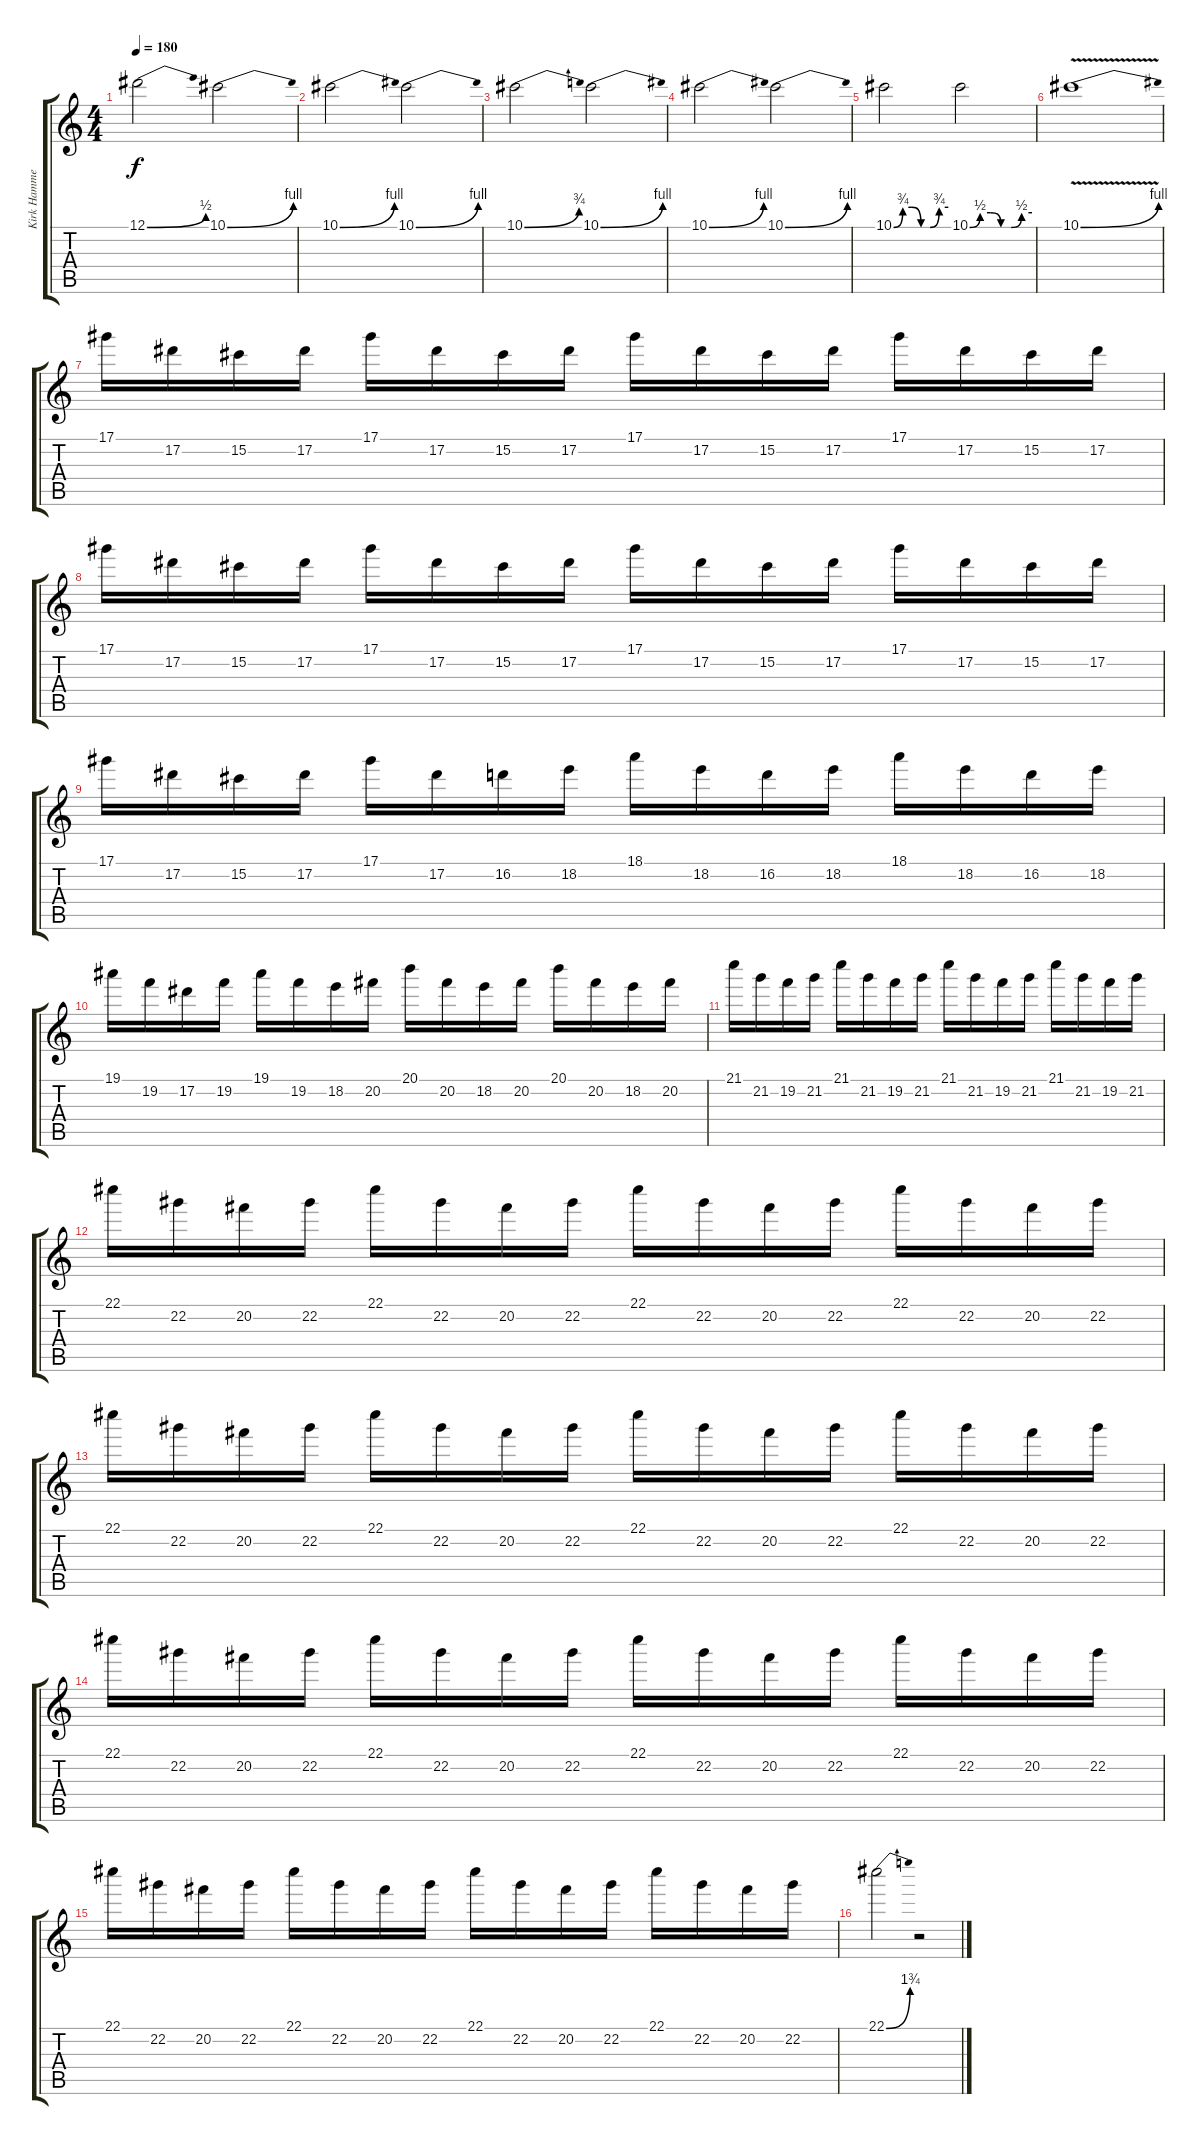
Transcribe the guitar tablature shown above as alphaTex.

\track ("Kirk Hammet" "Kirk Hamme") {instrument distortionguitar}
\staff {score tabs}
\tuning (Eb4 Bb3 Gb3 Db3 Ab2 Eb2) {hide}
\ts (4 4)
\tempo 180
\clef g2
\ks c
12.1{be (bend 0 0 60 2)}.2{dy f} 10.1{be (bend 0 0 60 4)}.2 |
10.1{be (bend 0 0 60 4)}.2 10.1{be (bend 0 0 60 4)}.2 |
10.1{be (bend 0 0 60 3)}.2 10.1{be (bend 0 0 60 4)}.2 |
10.1{be (bend 0 0 60 4)}.2 10.1{be (bend 0 0 60 4)}.2 |
10.1{be (custom 0 0 10 3 20 3 30 0 40 0 50 3 60 3)}.2 10.1{be (custom 0 0 10 2 20 2 30 0 40 0 50 2 60 2)}.2 |
10.1{be (bend 0 0 60 4) v}.1 |
17.1.16 17.2.16 15.2.16 17.2.16 17.1.16 17.2.16 15.2.16 17.2.16 17.1.16 17.2.16 15.2.16 17.2.16 17.1.16 17.2.16 15.2.16 17.2.16 |
17.1.16 17.2.16 15.2.16 17.2.16 17.1.16 17.2.16 15.2.16 17.2.16 17.1.16 17.2.16 15.2.16 17.2.16 17.1.16 17.2.16 15.2.16 17.2.16 |
17.1.16 17.2.16 15.2.16 17.2.16 17.1.16 17.2.16 16.2.16 18.2.16 18.1.16 18.2.16 16.2.16 18.2.16 18.1.16 18.2.16 16.2.16 18.2.16 |
19.1.16 19.2.16 17.2.16 19.2.16 19.1.16 19.2.16 18.2.16 20.2.16 20.1.16 20.2.16 18.2.16 20.2.16 20.1.16 20.2.16 18.2.16 20.2.16 |
21.1.16 21.2.16 19.2.16 21.2.16 21.1.16 21.2.16 19.2.16 21.2.16 21.1.16 21.2.16 19.2.16 21.2.16 21.1.16 21.2.16 19.2.16 21.2.16 |
22.1.16 22.2.16 20.2.16 22.2.16 22.1.16 22.2.16 20.2.16 22.2.16 22.1.16 22.2.16 20.2.16 22.2.16 22.1.16 22.2.16 20.2.16 22.2.16 |
22.1.16 22.2.16 20.2.16 22.2.16 22.1.16 22.2.16 20.2.16 22.2.16 22.1.16 22.2.16 20.2.16 22.2.16 22.1.16 22.2.16 20.2.16 22.2.16 |
22.1.16 22.2.16 20.2.16 22.2.16 22.1.16 22.2.16 20.2.16 22.2.16 22.1.16 22.2.16 20.2.16 22.2.16 22.1.16 22.2.16 20.2.16 22.2.16 |
22.1.16 22.2.16 20.2.16 22.2.16 22.1.16 22.2.16 20.2.16 22.2.16 22.1.16 22.2.16 20.2.16 22.2.16 22.1.16 22.2.16 20.2.16 22.2.16 |
22.1{be (bend 0 0 60 7)}.2 r.2
